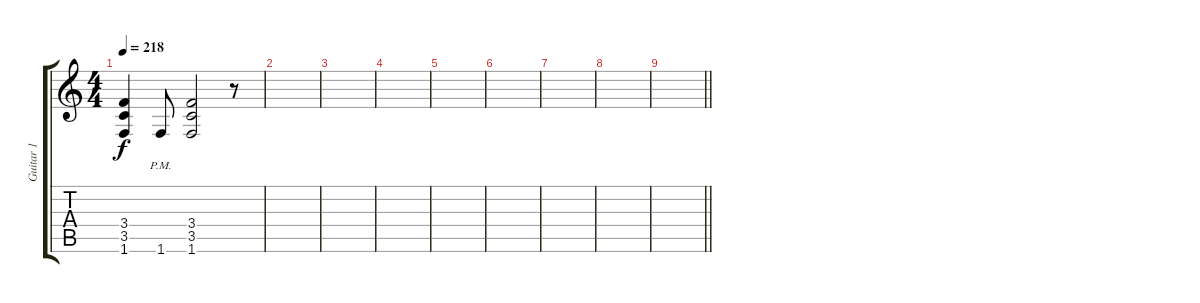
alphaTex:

\track ("Guitar 1" "Guitar 1") {instrument distortionguitar}
\staff {score tabs}
\tuning (E4 B3 G3 D3 A2 E2) {hide}
\ts (4 4)
\tempo 218
\clef g2
\ks c
(3.4 3.5 1.6).4{dy f} 1.6{pm}.8 (3.4 3.5 1.6).2 r.8 |
|
|
|
|
|
|
|
\barLineRight lightlight
